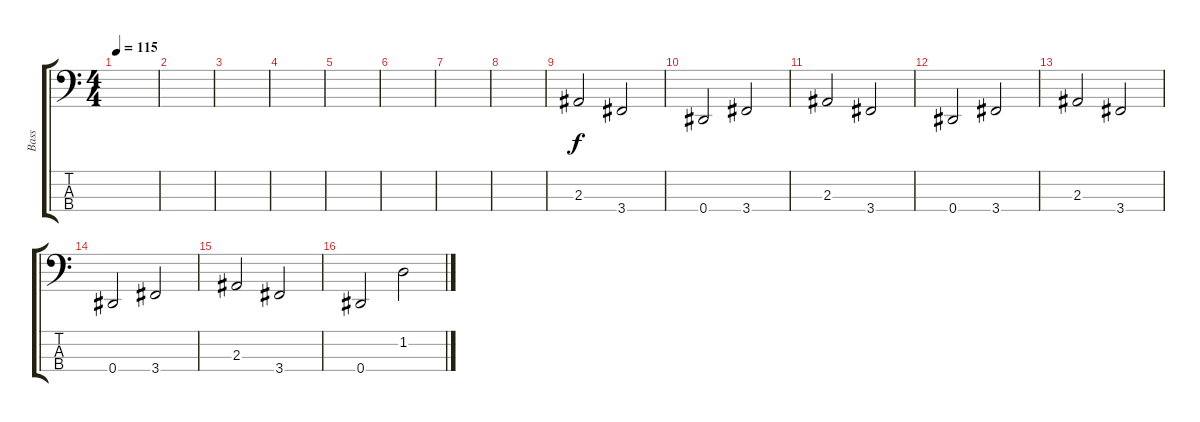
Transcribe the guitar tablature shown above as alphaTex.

\track ("Bass" "Bass") {instrument electricbassfinger}
\staff {score tabs}
\tuning (Gb2 Db2 Ab1 Eb1) {hide}
\ts (4 4)
\tempo 115
\clef f4
\ks c
|
|
|
|
|
|
|
|
2.3.2 3.4.2 |
0.4.2 3.4.2 |
2.3.2 3.4.2 |
0.4.2 3.4.2 |
2.3.2 3.4.2 |
0.4.2 3.4.2 |
2.3.2 3.4.2 |
0.4.2 1.2.2
